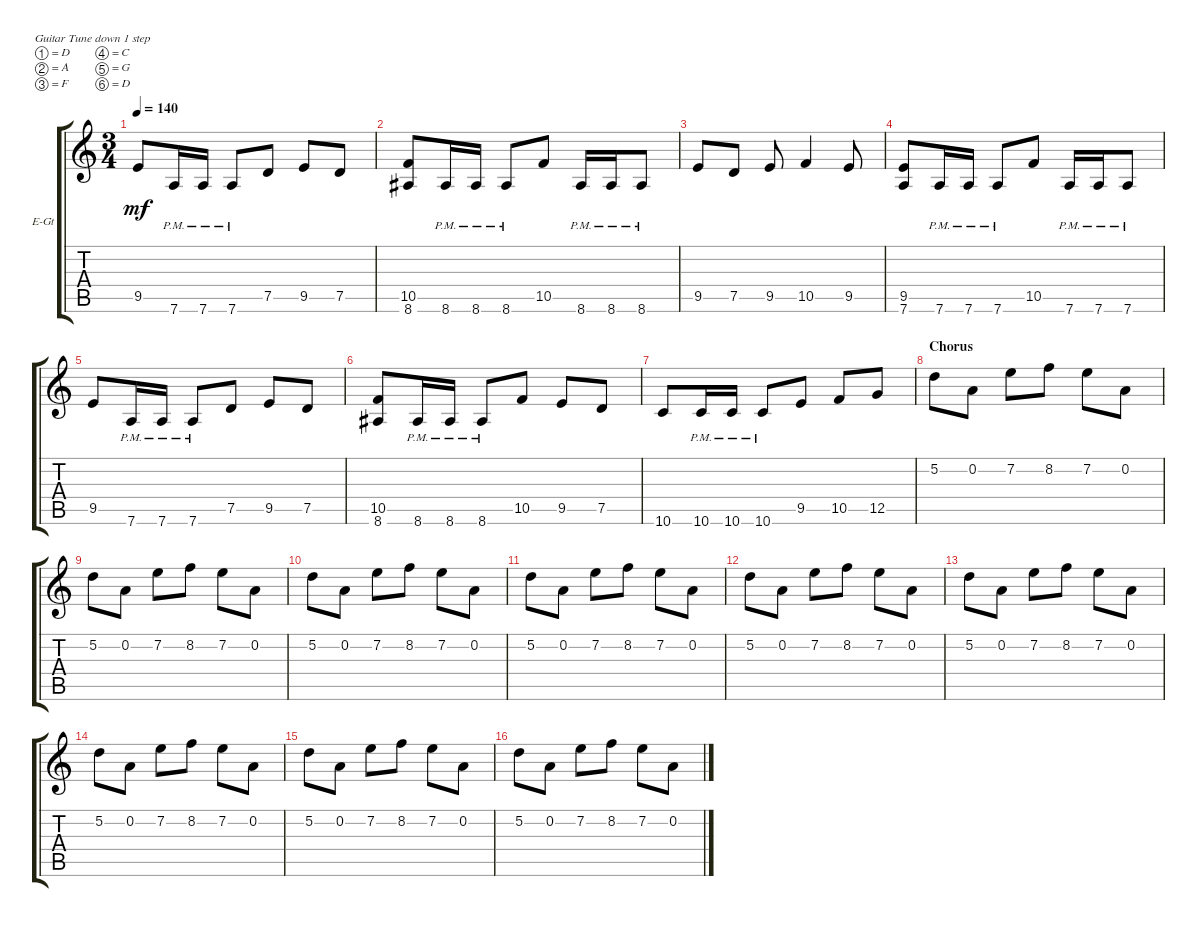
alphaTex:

\defaultSystemsLayout 4
\bracketExtendMode groupsimilarinstruments
\firstSystemTrackNameOrientation horizontal
\otherSystemsTrackNameOrientation horizontal
\track ("Sami" "E-Gt") {instrument distortionguitar}
\staff {score tabs}
\tuning (D4 A3 F3 C3 G2 D2)
\ts (3 4)
\tempo 140
\clef g2
\ks c
9.5.8{dy mf} 7.6{pm}.16 7.6{pm}.16 7.6{pm}.8 7.5.8 9.5.8 7.5.8 |
(8.6 10.5).8 8.6{pm}.16 8.6{pm}.16 8.6{pm}.8 10.5.8 8.6{pm}.16 8.6{pm}.16 8.6{pm}.8 |
9.5.8 7.5.8 9.5.8 10.5.4 9.5.8 |
(7.6 9.5).8 7.6{pm}.16 7.6{pm}.16 7.6{pm}.8 10.5.8 7.6{pm}.16 7.6{pm}.16 7.6{pm}.8 |
9.5.8 7.6{pm}.16 7.6{pm}.16 7.6{pm}.8 7.5.8 9.5.8 7.5.8 |
(8.6 10.5).8 8.6{pm}.16 8.6{pm}.16 8.6{pm}.8 10.5.8 9.5.8 7.5.8 |
10.6.8 10.6{pm}.16 10.6{pm}.16 10.6{pm}.8 9.5.8 10.5.8 12.5.8 |
\section ("" "Chorus")
5.2.8 0.2.8 7.2.8 8.2.8 7.2.8 0.2.8 |
5.2.8 0.2.8 7.2.8 8.2.8 7.2.8 0.2.8 |
5.2.8 0.2.8 7.2.8 8.2.8 7.2.8 0.2.8 |
5.2.8 0.2.8 7.2.8 8.2.8 7.2.8 0.2.8 |
5.2.8 0.2.8 7.2.8 8.2.8 7.2.8 0.2.8 |
5.2.8 0.2.8 7.2.8 8.2.8 7.2.8 0.2.8 |
5.2.8 0.2.8 7.2.8 8.2.8 7.2.8 0.2.8 |
5.2.8 0.2.8 7.2.8 8.2.8 7.2.8 0.2.8 |
5.2.8 0.2.8 7.2.8 8.2.8 7.2.8 0.2.8
